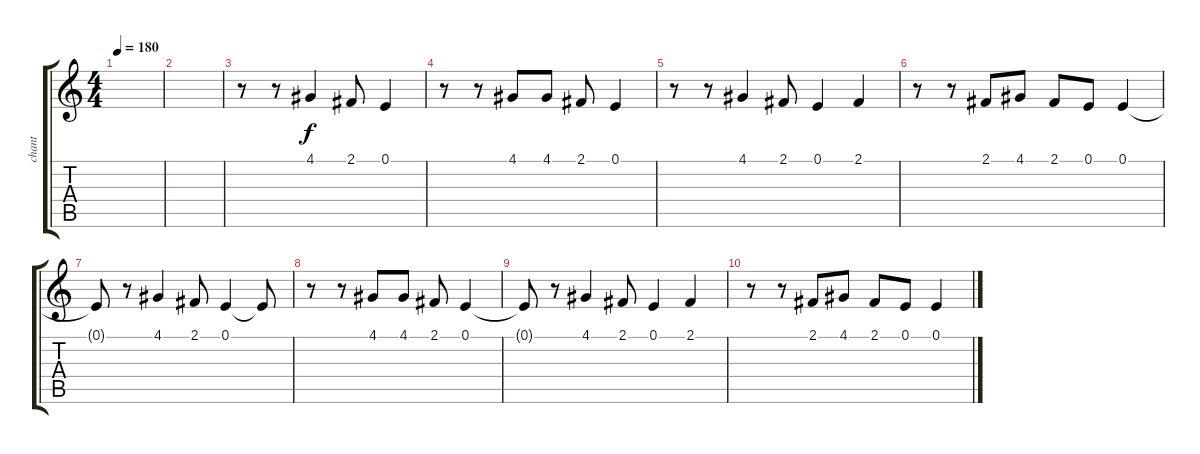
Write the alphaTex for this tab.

\track ("chant" "chant") {mute instrument lead2sawtooth}
\staff {score tabs}
\tuning (E4 B3 G3 D3 A2 E2) {hide}
\ts (4 4)
\tempo 180
\clef g2
\ks c
|
|
r.8 r.8 4.1.4 2.1.8 0.1.4 |
r.8 r.8 4.1.8 4.1.8 2.1.8 0.1.4 |
r.8 r.8 4.1.4 2.1.8 0.1.4 2.1.4 |
r.8 r.8 2.1.8 4.1.8 2.1.8 0.1.8 0.1.4 |
0.1{t}.8 r.8 4.1.4 2.1.8 0.1.4 0.1{t}.8 |
r.8 r.8 4.1.8 4.1.8 2.1.8 0.1.4 |
0.1{t}.8 r.8 4.1.4 2.1.8 0.1.4 2.1.4 |
r.8 r.8 2.1.8 4.1.8 2.1.8 0.1.8 0.1.4
